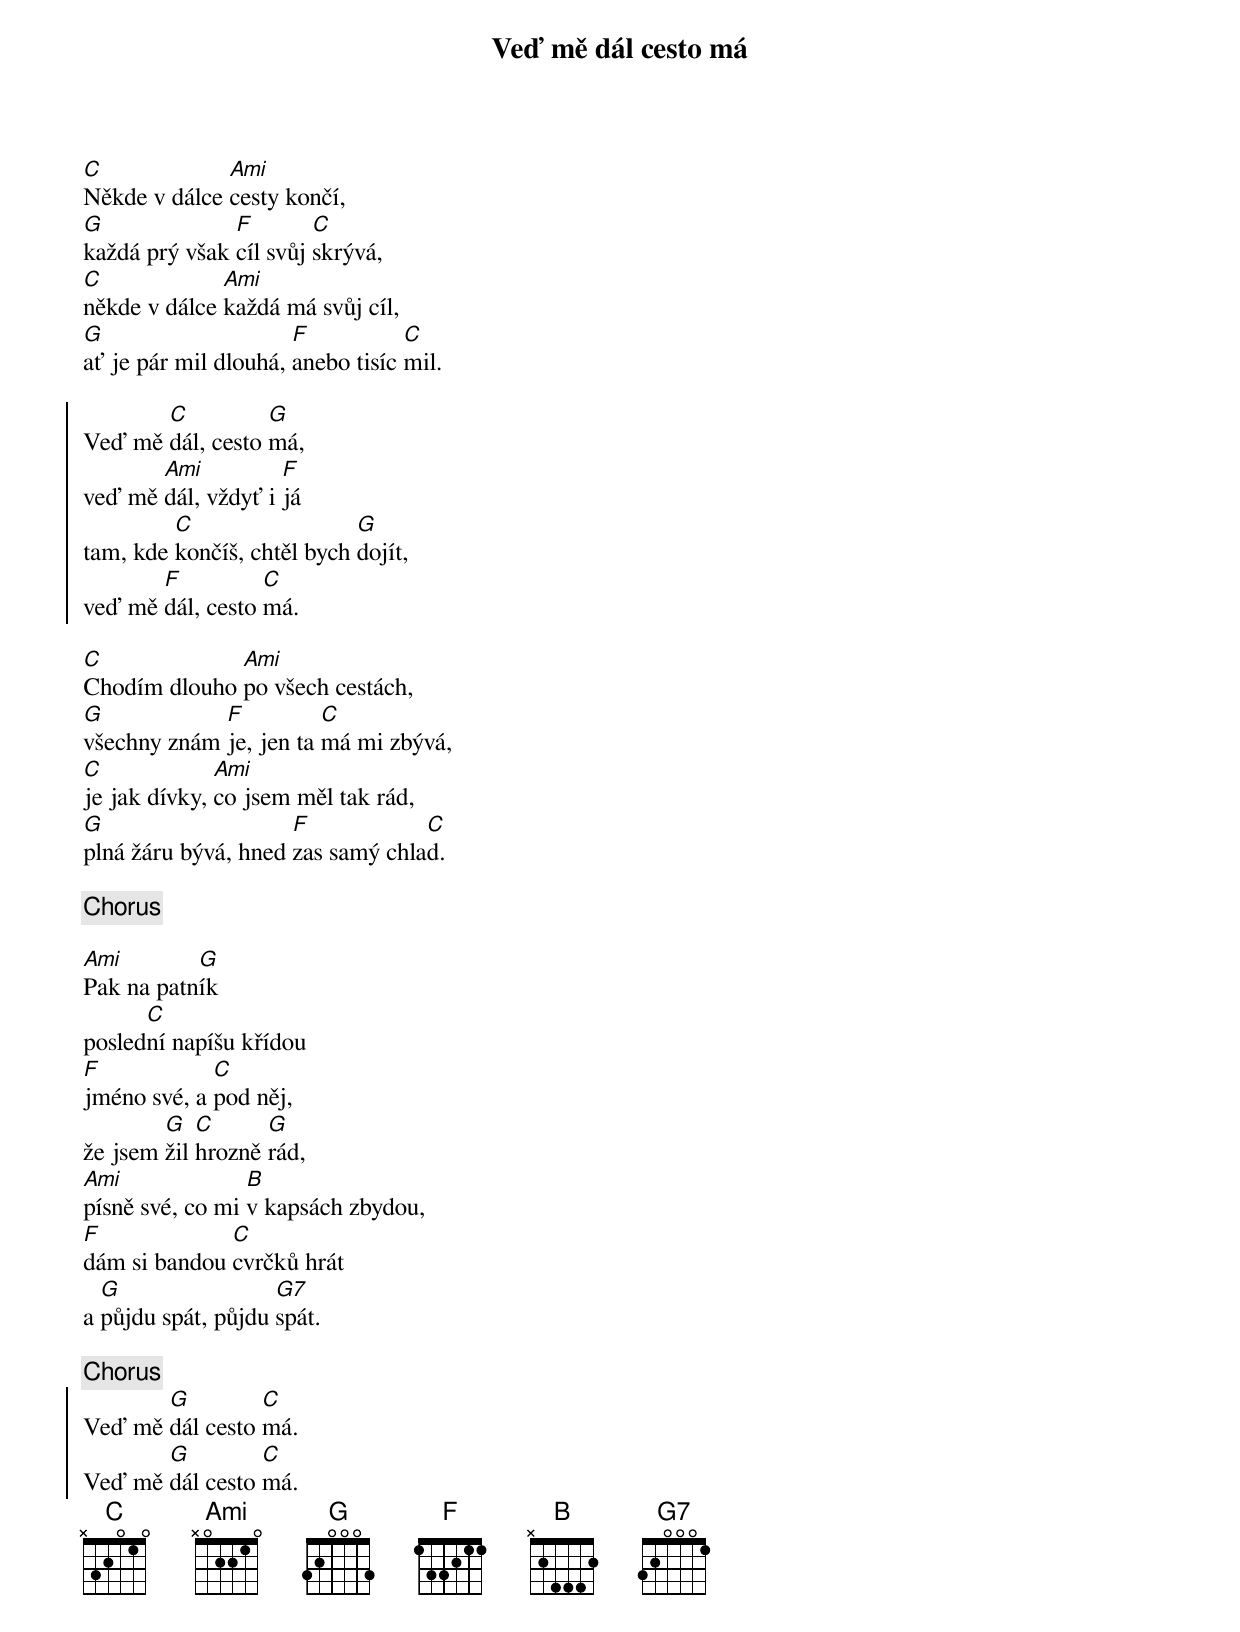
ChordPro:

{title: Veď mě dál cesto má}
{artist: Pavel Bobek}
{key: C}
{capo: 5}
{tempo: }
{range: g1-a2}
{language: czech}
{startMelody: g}
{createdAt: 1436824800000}
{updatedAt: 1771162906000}
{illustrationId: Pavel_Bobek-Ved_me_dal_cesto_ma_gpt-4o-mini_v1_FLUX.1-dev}
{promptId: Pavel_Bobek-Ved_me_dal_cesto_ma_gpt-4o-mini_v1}

{start_of_verse}
[C]Někde v dálce [Ami]cesty končí,
[G]každá prý však [F]cíl svůj [C]skrývá,
[C]někde v dálce [Ami]každá má svůj cíl,
[G]ať je pár mil dlouhá, [F]anebo tisíc [C]mil.
{end_of_verse}

{start_of_chorus}
Veď mě [C]dál, cesto [G]má,
veď mě [Ami]dál, vždyť i [F]já
tam, kde [C]končíš, chtěl bych [G]dojít,
veď mě [F]dál, cesto [C]má.
{end_of_chorus}

{start_of_verse}
[C]Chodím dlouho [Ami]po všech cestách,
[G]všechny znám [F]je, jen ta [C]má mi zbývá,
[C]je jak dívky, [Ami]co jsem měl tak rád,
[G]plná žáru bývá, hned [F]zas samý chla[C]d.
{end_of_verse}

{chorus}

{start_of_bridge}
[Ami]Pak na patn[G]ík
posled[C]ní napíšu křídou
[F]jméno své, a [C]pod něj,
že jsem [G]žil [C]hrozně [G]rád,
[Ami]písně své, co mi [B]v kapsách zbydou,
[F]dám si bandou [C]cvrčků hrát
a [G]půjdu spát, půjdu [G7]spát.
{end_of_bridge}

{chorus}
{start_of_chorus}
Veď mě [G]dál cesto [C]má.
Veď mě [G]dál cesto [C]má.
{end_of_chorus}
